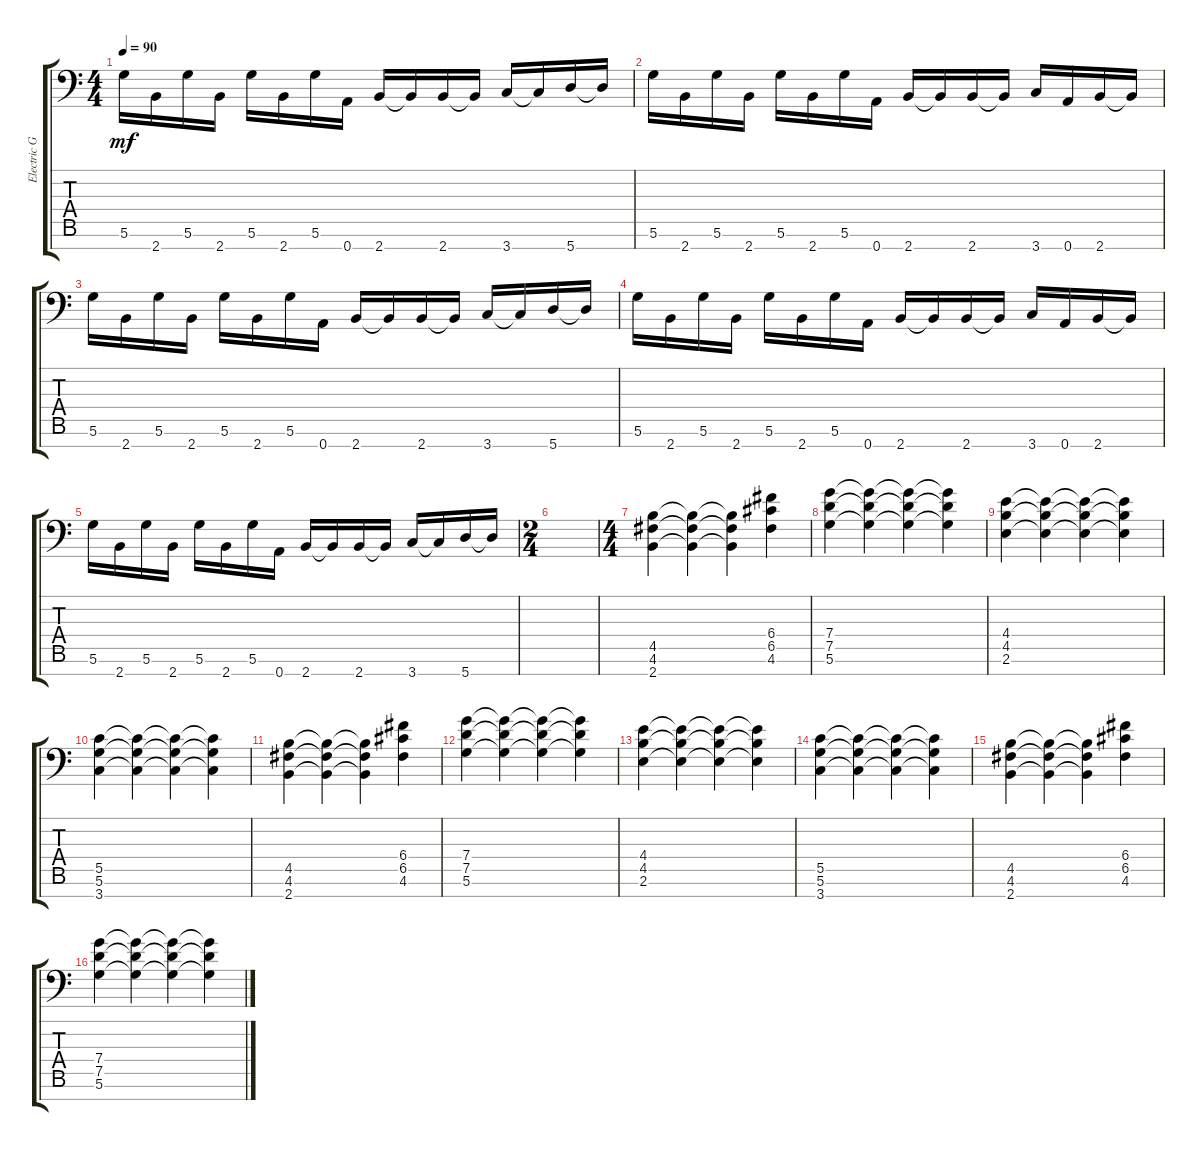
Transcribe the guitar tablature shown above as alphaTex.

\track ("Electric Guitar" "Electric G") {instrument distortionguitar}
\staff {score tabs}
\tuning (D4 A3 F3 C3 G2 D2 A1) {hide}
\ts (4 4)
\tempo 90
\clef f4
\ks c
5.6.16{dy mf} 2.7.16 5.6.16 2.7.16 5.6.16 2.7.16 5.6.16 0.7.16 2.7.16 2.7{t}.16 2.7.16 2.7{t}.16 3.7.16 3.7{t}.16 5.7.16 5.7{t}.16 |
5.6.16 2.7.16 5.6.16 2.7.16 5.6.16 2.7.16 5.6.16 0.7.16 2.7.16 2.7{t}.16 2.7.16 2.7{t}.16 3.7.16 0.7.16 2.7.16 2.7{t}.16 |
5.6.16 2.7.16 5.6.16 2.7.16 5.6.16 2.7.16 5.6.16 0.7.16 2.7.16 2.7{t}.16 2.7.16 2.7{t}.16 3.7.16 3.7{t}.16 5.7.16 5.7{t}.16 |
5.6.16 2.7.16 5.6.16 2.7.16 5.6.16 2.7.16 5.6.16 0.7.16 2.7.16 2.7{t}.16 2.7.16 2.7{t}.16 3.7.16 0.7.16 2.7.16 2.7{t}.16 |
5.6.16 2.7.16 5.6.16 2.7.16 5.6.16 2.7.16 5.6.16 0.7.16 2.7.16 2.7{t}.16 2.7.16 2.7{t}.16 3.7.16 3.7{t}.16 5.7.16 5.7{t}.16 |
\ts (2 4)
|
\ts (4 4)
(4.5 4.6 2.7).4 (4.5{t} 4.6{t} 2.7{t}).4 (4.5{t} 4.6{t} 2.7{t}).4 (6.4 6.5 4.6).4 |
(7.4 7.5 5.6).4 (7.4{t} 7.5{t} 5.6{t}).4 (7.4{t} 7.5{t} 5.6{t}).4 (7.4{t} 7.5{t} 5.6{t}).4 |
(4.4 4.5 2.6).4 (4.4{t} 4.5{t} 2.6{t}).4 (4.4{t} 4.5{t} 2.6{t}).4 (4.4{t} 4.5{t} 2.6{t}).4 |
(5.5 5.6 3.7).4 (5.5{t} 5.6{t} 3.7{t}).4 (5.5{t} 5.6{t} 3.7{t}).4 (5.5{t} 5.6{t} 3.7{t}).4 |
(4.5 4.6 2.7).4 (4.5{t} 4.6{t} 2.7{t}).4 (4.5{t} 4.6{t} 2.7{t}).4 (6.4 6.5 4.6).4 |
(7.4 7.5 5.6).4 (7.4{t} 7.5{t} 5.6{t}).4 (7.4{t} 7.5{t} 5.6{t}).4 (7.4{t} 7.5{t} 5.6{t}).4 |
(4.4 4.5 2.6).4 (4.4{t} 4.5{t} 2.6{t}).4 (4.4{t} 4.5{t} 2.6{t}).4 (4.4{t} 4.5{t} 2.6{t}).4 |
(5.5 5.6 3.7).4 (5.5{t} 5.6{t} 3.7{t}).4 (5.5{t} 5.6{t} 3.7{t}).4 (5.5{t} 5.6{t} 3.7{t}).4 |
(4.5 4.6 2.7).4 (4.5{t} 4.6{t} 2.7{t}).4 (4.5{t} 4.6{t} 2.7{t}).4 (6.4 6.5 4.6).4 |
(7.4 7.5 5.6).4 (7.4{t} 7.5{t} 5.6{t}).4 (7.4{t} 7.5{t} 5.6{t}).4 (7.4{t} 7.5{t} 5.6{t}).4
